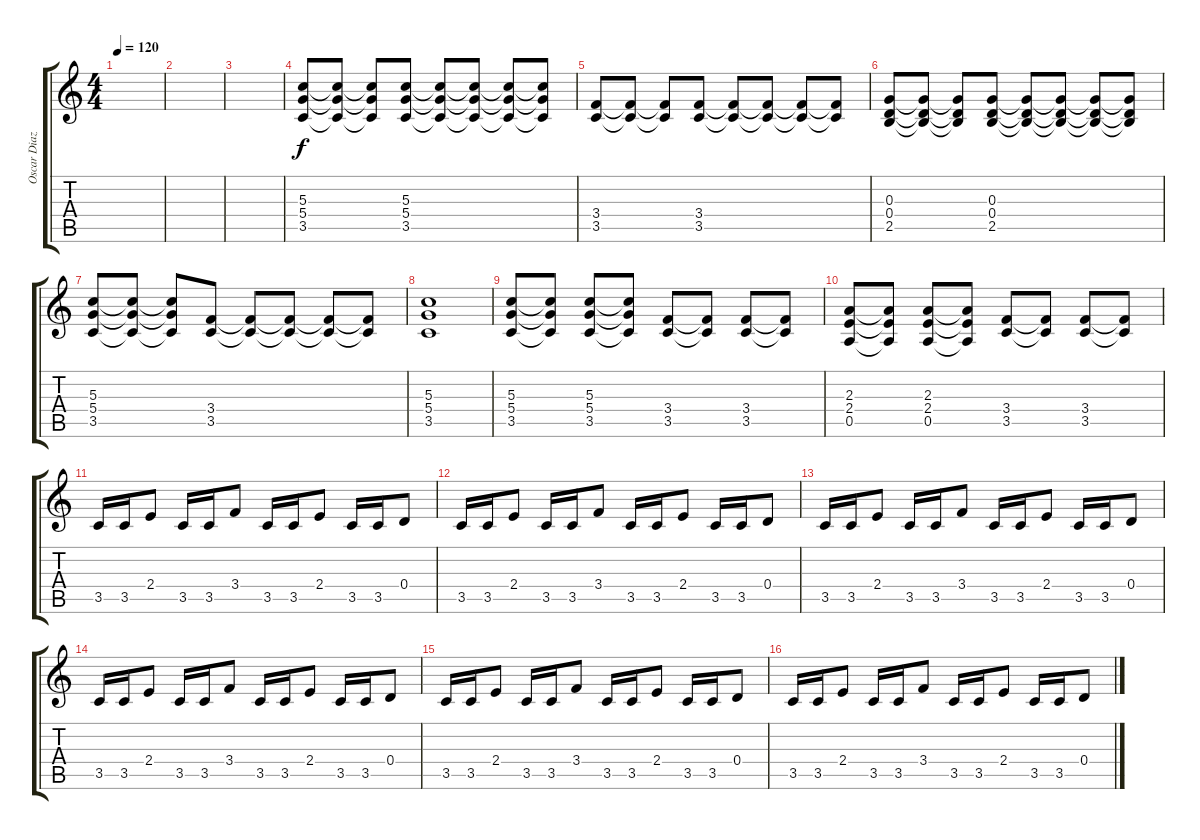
\track ("Oscar Diaz" "Oscar Diaz") {instrument distortionguitar}
\staff {score tabs}
\tuning (E4 B3 G3 D3 A2 E2) {hide}
\ts (4 4)
\tempo 120
\clef g2
\ks c
|
|
|
(5.3 5.4 3.5).8 (5.3{t} 5.4{t} 3.5{t}).8 (5.3{t} 5.4{t} 3.5{t}).8 (5.3 5.4 3.5).8 (5.3{t} 5.4{t} 3.5{t}).8 (5.3{t} 5.4{t} 3.5{t}).8 (5.3{t} 5.4{t} 3.5{t}).8 (5.3{t} 5.4{t} 3.5{t}).8 |
(3.4 3.5).8 (3.4{t} 3.5{t}).8 (3.4{t} 3.5{t}).8 (3.4 3.5).8 (3.4{t} 3.5{t}).8 (3.4{t} 3.5{t}).8 (3.4{t} 3.5{t}).8 (3.4{t} 3.5{t}).8 |
(0.3 0.4 2.5).8 (0.3{t} 0.4{t} 2.5{t}).8 (0.3{t} 0.4{t} 2.5{t}).8 (0.3 0.4 2.5).8 (0.3{t} 0.4{t} 2.5{t}).8 (0.3{t} 0.4{t} 2.5{t}).8 (0.3{t} 0.4{t} 2.5{t}).8 (0.3{t} 0.4{t} 2.5{t}).8 |
(5.3 5.4 3.5).8 (5.3{t} 5.4{t} 3.5{t}).8 (5.3{t} 5.4{t} 3.5{t}).8 (3.4 3.5).8 (3.4{t} 3.5{t}).8 (3.4{t} 3.5{t}).8 (3.4{t} 3.5{t}).8 (3.4{t} 3.5{t}).8 |
(5.3 5.4 3.5).1 |
(5.3 5.4 3.5).8{volume 8 balance 0} (5.3{t} 5.4{t} 3.5{t}).8 (5.3 5.4 3.5).8 (5.3{t} 5.4{t} 3.5{t}).8 (3.4 3.5).8 (3.4{t} 3.5{t}).8 (3.4 3.5).8 (3.4{t} 3.5{t}).8 |
(2.3 2.4 0.5).8 (2.3{t} 2.4{t} 0.5{t}).8 (2.3 2.4 0.5).8 (2.3{t} 2.4{t} 0.5{t}).8 (3.4 3.5).8 (3.4{t} 3.5{t}).8 (3.4 3.5).8 (3.4{t} 3.5{t}).8 |
3.5.16{volume 16 instrument electricguitarmuted} 3.5.16 2.4.8 3.5.16 3.5.16 3.4.8 3.5.16 3.5.16 2.4.8 3.5.16 3.5.16 0.4.8 |
3.5.16{volume 16 instrument electricguitarmuted} 3.5.16 2.4.8 3.5.16 3.5.16 3.4.8 3.5.16 3.5.16 2.4.8 3.5.16 3.5.16 0.4.8 |
3.5.16{volume 16 instrument electricguitarmuted} 3.5.16 2.4.8 3.5.16 3.5.16 3.4.8 3.5.16 3.5.16 2.4.8 3.5.16 3.5.16 0.4.8 |
3.5.16{volume 16 instrument electricguitarmuted} 3.5.16 2.4.8 3.5.16 3.5.16 3.4.8 3.5.16 3.5.16 2.4.8 3.5.16 3.5.16 0.4.8 |
3.5.16{volume 16 instrument electricguitarmuted} 3.5.16 2.4.8 3.5.16 3.5.16 3.4.8 3.5.16 3.5.16 2.4.8 3.5.16 3.5.16 0.4.8 |
3.5.16{volume 16 instrument electricguitarmuted} 3.5.16 2.4.8 3.5.16 3.5.16 3.4.8 3.5.16 3.5.16 2.4.8 3.5.16 3.5.16 0.4.8
